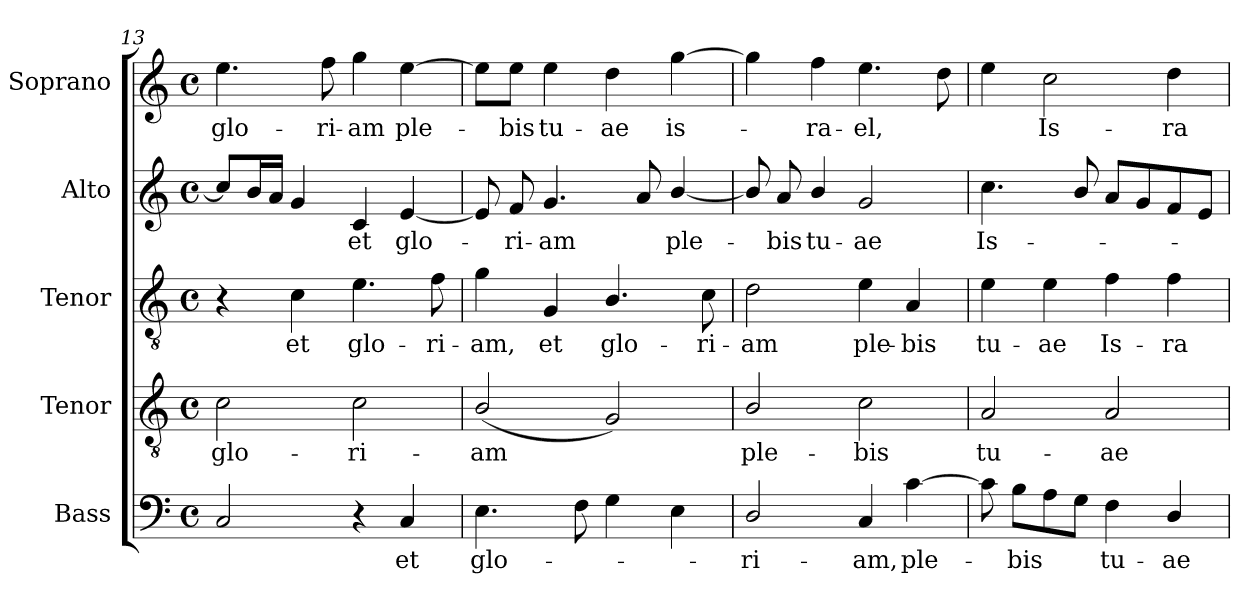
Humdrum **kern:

**kern	**text	**kern	**text	**kern	**text	**kern	**text	**kern	**text
*part5	*part5	*part4	*part4	*part3	*part3	*part2	*part2	*part1	*part1
*staff5	*staff5	*staff4	*staff4	*staff3	*staff3	*staff2	*staff2	*staff1	*staff1
*I"Bass	*	*I"Tenor	*	*I"Tenor	*	*I"Alto	*	*I"Soprano	*
*I'B.	*	*I'T.	*	*I'T.	*	*I'A.	*	*I'S.	*
!!LO:LB:g=z
*clefF4	*	*clefGv2	*	*clefGv2	*	*clefG2	*	*clefG2	*
*	*	*ITrd7c12	*	*ITrd7c12	*	*	*	*	*
*k[]	*	*k[]	*	*k[]	*	*k[]	*	*k[]	*
*C:	*	*C:	*	*C:	*	*C:	*	*C:	*
*M4/4	*	*M4/4	*	*M4/4	*	*M4/4	*	*M4/4	*
*met(c)	*	*met(c)	*	*met(c)	*	*met(c)	*	*met(c)	*
=13	=13	=13	=13	=13	=13	=13	=13	=13	=13
!	!	!	!LO:LY:b:color=#000000	!	!	!	!	!	!
!	!	!	!	!	!	!	!	!	!LO:LY:b:color=#000000
2Ci/	.	2Ci\	glo-	4r	.	8cci/L]	.	4.eei\	glo-
.	.	.	.	.	.	16bi/L	.	.	.
.	.	.	.	.	.	16ai/JJ	.	.	.
!	!	!	!	!	!LO:LY:b:color=#000000	!	!	!	!
.	.	.	.	4Ci\	et	4gi/	.	.	.
!	!	!	!	!	!	!	!	!	!LO:LY:b:color=#000000
.	.	.	.	.	.	.	.	8ffi\	-ri-
!	!	!	!LO:LY:b:color=#000000	!	!	!	!	!	!
!	!	!	!	!	!LO:LY:b:color=#000000	!	!	!	!
!	!	!	!	!	!	!	!LO:LY:b:color=#000000	!	!
!	!	!	!	!	!	!	!	!	!LO:LY:b:color=#000000
4r	.	2Ci\	-ri-	4.Ei\	glo-	4ci/	et	4ggi\	-am
!	!LO:LY:b:color=#000000	!	!	!	!	!	!	!	!
!	!	!	!	!	!	!	!LO:LY:b:color=#000000	!	!
!	!	!	!	!	!	!	!	!	!LO:LY:b:color=#000000
4Ci/	et	.	.	.	.	[4ei/	glo-	[4eei\	ple-
!	!	!	!	!	!LO:LY:b:color=#000000	!	!	!	!
.	.	.	.	8Fi\	-ri-	.	.	.	.
=14	=14	=14	=14	=14	=14	=14	=14	=14	=14
!	!LO:LY:b:color=#000000	!	!	!	!	!	!	!	!
!	!	!	!LO:LY:b:color=#000000	!	!	!	!	!	!
!	!	!	!	!	!LO:LY:b:color=#000000	!	!	!	!
4.Ei\	glo-	(2BBi/	-am	4Gi\	-am,	8ei/]	.	8eei\L]	.
!	!	!	!	!	!	!	!LO:LY:b:color=#000000	!	!
!	!	!	!	!	!	!	!	!	!LO:LY:b:color=#000000
.	.	.	.	.	.	8fi/	-ri-	8eei\J	-bis
!	!	!	!	!	!LO:LY:b:color=#000000	!	!	!	!
!	!	!	!	!	!	!	!LO:LY:b:color=#000000	!	!
!	!	!	!	!	!	!	!	!	!LO:LY:b:color=#000000
.	.	.	.	4GGi/	et	4.gi/	-am	4eei\	tu-
8Fi\	.	.	.	.	.	.	.	.	.
!	!	!	!	!	!LO:LY:b:color=#000000	!	!	!	!
!	!	!	!	!	!	!	!	!	!LO:LY:b:color=#000000
4Gi\	.	2GGi/)	.	4.BBi/	glo-	.	.	4ddi\	-ae
.	.	.	.	.	.	8ai/	.	.	.
!	!	!	!	!	!	!	!LO:LY:b:color=#000000	!	!
!	!	!	!	!	!	!	!	!	!LO:LY:b:color=#000000
4Ei\	.	.	.	.	.	[4bi/	ple-	[4ggi\	is-
!	!	!	!	!	!LO:LY:b:color=#000000	!	!	!	!
.	.	.	.	8Ci\	-ri-	.	.	.	.
=15	=15	=15	=15	=15	=15	=15	=15	=15	=15
!	!LO:LY:b:color=#000000	!	!	!	!	!	!	!	!
!	!	!	!LO:LY:b:color=#000000	!	!	!	!	!	!
!	!	!	!	!	!LO:LY:b:color=#000000	!	!	!	!
2Di/	-ri-	2BBi/	ple-	2Di\	-am	8bi/]	.	4ggi\]	.
!	!	!	!	!	!	!	!LO:LY:b:color=#000000	!	!
.	.	.	.	.	.	8ai/	-bis	.	.
!	!	!	!	!	!	!	!LO:LY:b:color=#000000	!	!
!	!	!	!	!	!	!	!	!	!LO:LY:b:color=#000000
.	.	.	.	.	.	4bi/	tu-	4ffi\	-ra-
!	!LO:LY:b:color=#000000	!	!	!	!	!	!	!	!
!	!	!	!LO:LY:b:color=#000000	!	!	!	!	!	!
!	!	!	!	!	!LO:LY:b:color=#000000	!	!	!	!
!	!	!	!	!	!	!	!LO:LY:b:color=#000000	!	!
!	!	!	!	!	!	!	!	!	!LO:LY:b:color=#000000
4Ci/	-am,	2Ci\	-bis	4Ei\	ple-	2gi/	-ae	4.eei\	-el,
!	!LO:LY:b:color=#000000	!	!	!	!	!	!	!	!
!	!	!	!	!	!LO:LY:b:color=#000000	!	!	!	!
[4ci\	ple-	.	.	4AAi/	-bis	.	.	.	.
.	.	.	.	.	.	.	.	8ddi\	.
=16	=16	=16	=16	=16	=16	=16	=16	=16	=16
!	!	!	!LO:LY:b:color=#000000	!	!	!	!	!	!
!	!	!	!	!	!LO:LY:b:color=#000000	!	!	!	!
!	!	!	!	!	!	!	!LO:LY:b:color=#000000	!	!
8ci\]	.	2AAi/	tu-	4Ei\	tu-	4.cci\	Is-	4eei\	.
!	!LO:LY:b:color=#000000	!	!	!	!	!	!	!	!
8Bi\L	-bis	.	.	.	.	.	.	.	.
!	!	!	!	!	!LO:LY:b:color=#000000	!	!	!	!
!	!	!	!	!	!	!	!	!	!LO:LY:b:color=#000000
8Ai\	.	.	.	4Ei\	-ae	.	.	2cci\	Is-
8Gi\J	.	.	.	.	.	8bi/	.	.	.
!	!LO:LY:b:color=#000000	!	!	!	!	!	!	!	!
!	!	!	!LO:LY:b:color=#000000	!	!	!	!	!	!
!	!	!	!	!	!LO:LY:b:color=#000000	!	!	!	!
4Fi\	tu-	2AAi/	-ae	4Fi\	Is-	8ai/L	.	.	.
.	.	.	.	.	.	8gi/	.	.	.
!	!LO:LY:b:color=#000000	!	!	!	!	!	!	!	!
!	!	!	!	!	!LO:LY:b:color=#000000	!	!	!	!
!	!	!	!	!	!	!	!	!	!LO:LY:b:color=#000000
4Di/	-ae	.	.	4Fi\	-ra-	8fi/	.	4ddi\	-ra-
.	.	.	.	.	.	8ei/J	.	.	.
=	=	=	=	=	=	=	=	=	=
*-	*-	*-	*-	*-	*-	*-	*-	*-	*-
